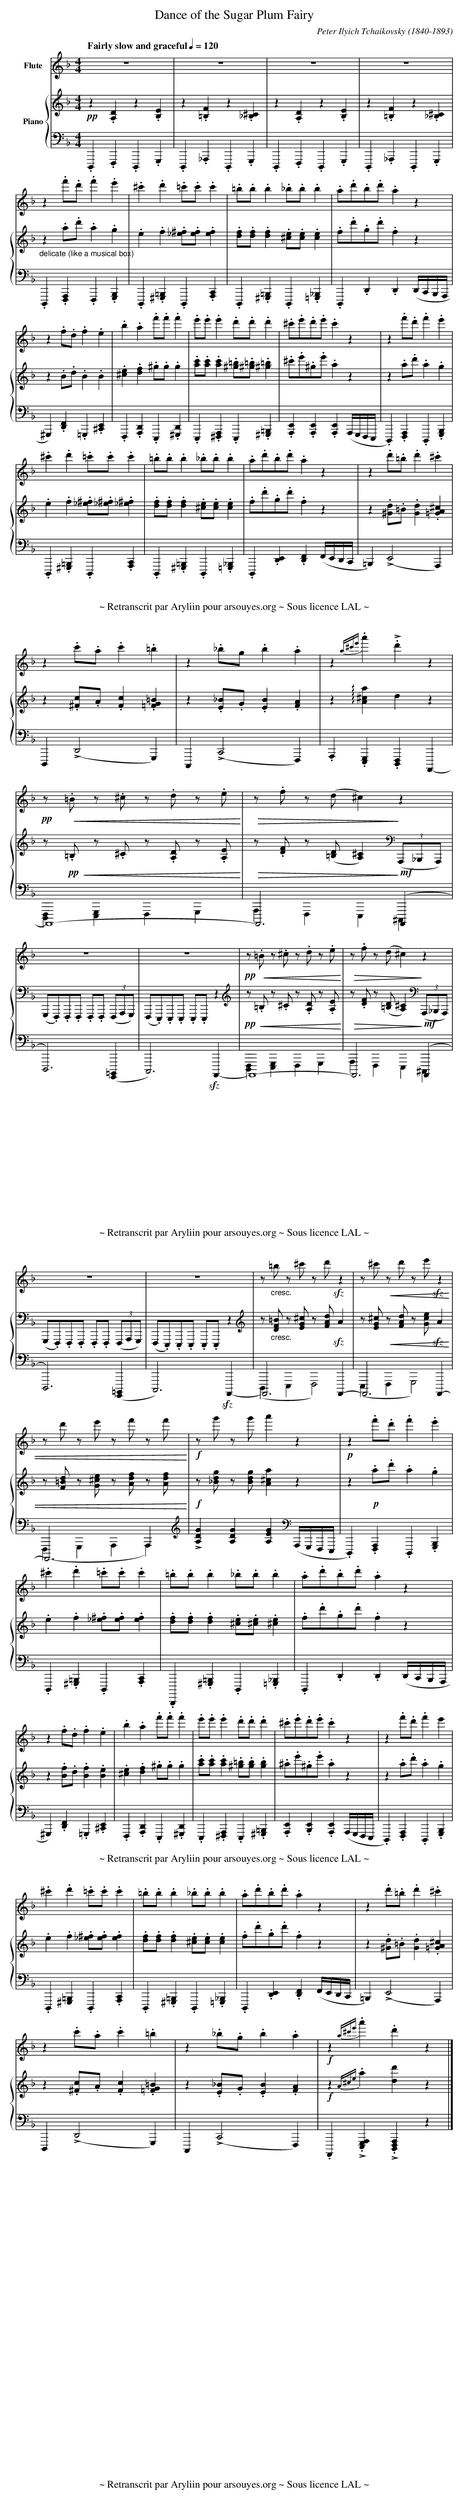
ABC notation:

X:1
T:Dance of the Sugar Plum Fairy
C:Peter Ilyich Tchaikovsky (1840-1893)
L:1/4
M:4/4
Q:"Fairly slow and graceful" 1/4=120
V:1 clef=treble name="Flute"
V:2 clef=treble name="Piano"
V:3 clef=bass middle=d %piano
%%staves 1 {2 3}
K:F
%%footer ~ Retranscrit par Aryliin pour arsouyes.org ~ Sous licence LAL ~
[V:1] z4 | z4 | z4 | z4        |
[V:1] z .f'/2.d'/2 .f' .e' | .^c' .d' .=c'/2.c'/2 .c'      | .=b/2.b/2 .b ._b/2.b/2 .b   | .a/2.d'/2.b/2.d'/2 .a z |
[V:1] z .f/2.d/2 .f .e         | .b .a .f'/2.f'/2 .f' | .e'/2.e'/2 .e' .d'/2.d'/2 .d' | .^c'/2.e'/2.d'/2.e'/2 .c' z | z .f'/2.d'/2 .f' .e'    |
[V:1] .^c' .d' .=c'/2.c'/2 .c'                 | .=b/2.b/2 .b ._b/2.b/2 .b     | .a/2.d'/2.b/2.d'/2 .a  z    | z .d'/2.=b/2 .d' .^c'          |
[V:1] z .c'/2.a/2 .c' .=b                      |  z ._b/2g/2 .b .a             | z {a^c'e'} .a' +accent+.d' z|
[V:1] +pp+ z/2 +crescendo(+.=B/2 z/2 .^c/2 z/2 .d/2 z/2 .e/2 +crescendo)+      | +diminuendo(+ z/2 .f/2 z/2 (d/2 ^c)+diminuendo)+ z           |
[V:1] z4 | z4 | +pp+ z/2 +crescendo(+.=B/2 z/2 .^c/2 z/2 .d/2 z/2 .e/2 +crescendo)+  | +diminuendo(+ z/2 .f/2 z/2 (d/2 ^c)+diminuendo)+ z     |
[V:1] z4 | z4 |z/2 "_cresc." =b/2 z/2 ^c'/2 z/2 d'/2 +sfz+ z   | z/2 ^c'/2 +crescendo(+ z/2 d'/2 z/2 e'/2 +sfz+ z     |
[V:1] z/2 d'/2 z/2 e'/2 z/2 f'/2 z/2 f'/2 +crescendo)+| +f+z/2 g'/2 z/2 g'/2 a' z    | +p+ z .f'/2.d'/2 .f' .e' |
[V:1] .^c' .d' .=c'/2.c'/2 .c' | .=b/2.b/2 .b ._b/2.b/2 .b                     | .a/2.d'/2.b/2.d'/2 .a z     |
[V:1] z .f/2.d/2 .f .e         | .b .a .f'/2.f'/2 .f' | .e'/2.e'/2 .e' .d'/2.d'/2 .d'| .^c'/2.e'/2.d'/2.e'/2 .c' z  | z .f'/2.d'/2 .f' e'     |
[V:1] .^c' .d' .=c'/2.c'/2 .c' | .=b/2.b/2 .b ._b/2.b/2 .b                     | .a/2.d'/2.b/2.d'/2 .a z     | z .d'/2.=b/2 .d' .^c'          |
[V:1] z .c'/2.a/2 .c' .=b      | z ._b/2.g/2 .b .a    | +f+ z {a^c'e'}.a' .d' z|]
[V:2] +pp+ z .[A,D] z .[B,E]     | z .[=B,F] z .[_B,^C]      | z .[A,D] z .[B,E]   | z .[=B,F] z .[_B,^C]        |
[V:2] "_delicate (like a musical box)" z .a/2.d'/2 .a .g     | .e .f .[_e^f]/2.[ef]/2 .[ef]                      |
[V:2] .[df]/2.[df]/2 .[df] .[^ce]/2.[ce]/2 .[ce]             | .f/2.d'/2.g/2.d'/2 .f z                           |
[V:2] z .B/2.d/2 .B .B           | .[^ce] .[df] .^g/2.g/2 .g | .[ac']/2.[ac']/2 .[ac'] .[^g=b]/2.[^g=b]/2 .[^g=b]|
[V:2] .^c'/2.e'/2.^g/2.e'/2 .a z | z .a/2.d'/2 .a .g         | .e .f .[_e^f]/2.[_e^f]/2 .[_e^f]                  |
[V:2] .[df]/2.[df]/2 .[df] .[^ce]/2.[ce]/2 .[ce]             | .f/2.d'/2.g/2.d'/2 .f z                           |
[V:2] z .[^Gd]/2.=B/2 .[Gd] .[=GA^c]                         | z .[^Fc]/2.A/2 .[Fc] .[=FG=B]                     |
[V:2] z .[E_B]/2.G/2 .[EB] .[FA] | z +arpeggio+[A^ca] d z    | z/2 +pp+ +crescendo(+ .=B,/2 z/2 .^C/2 z/2 .[A,D]/2 z/2 .[A,E]/2 +crescendo)+ |
[V:2] +diminuendo(+ z/2 .[DF]/2 z/2 ([=B,D]/2 [A,^C]) +diminuendo)+ +mf+ [V:2 clef=bass middle=d K: octave=-2] (3(a/2_b/2a/2) |
[V:2] (g/2.f/2).f/2.f/2 .f/2.f/2 (3(f/2a/2g/2)               | (f/2.e/2).e/2.e/2 .e/2.e/2 z                      |
[V:2 clef=treble K: octave=0]  +pp+ +crescendo(+ z/2 .=B,/2 z/2 .^C/2 z/2 .[A,D]/2 z/2 .[A,E]/2 +crescendo)+                 |
[V:2] +diminuendo(+ z/2 .[DF]/2 z/2 ([=B,D]/2 [A,^C]) +diminuendo)+ +mf+ [V:2 clef=bass middle=d K: octave=-2] (3(a/2_b/2a/2) |
[V:2] (g/2.f/2).f/2.f/2 .f/2.f/2 (3(f/2a/2g/2)               | (f/2.e/2).e/2.e/2 .e/2.e/2 z                      |
[V:2 clef=treble K: octave=0] z/2 "_cresc." [DF=B]/2 z/2 [EG^c]/2 z/2 [FAd]/2 +sfz+ A                                        |
[V:2] z/2 [EG^c]/2 +crescendo(+ z/2 [FAd]/2 z/2 [Gce]/2 +sfz+ A | z/2 [F=Bd]/2 z/2 [G^ce]/2 z/2 [Adf]/2 z/2 [Adf]/2 +crescendo)+ |
[V:2] +f+ z/2 [_Bdg]/2 z/2 [Bdg]/2 [A^ca] z                  | z +p+ .a/2.d'/2 .a .g   | .e .f .[_e^f]/2.[ef]/2 .[ef]         |
[V:2] .[df]/2.[df]/2 .[df] .[^ce]/2.[^ce]/2 .[^ce]           | .f/2.d'/2.g/2.d'/2 .f z | z .[Bf]/2.d/2 .[Bf] .[Be]            |
[V:2] .[^ce] .[df] .^g/2.g/2 .g                              | .[ac']/2.[ac']/2 .[ac'] .[^g=b]/2.[gb]/2 .[gb]    |
[V:2] .^a/2.e'/2.^g/2.e'/2 .a z                              | z .a/2.d'/2 .a .g       | .e .f .[_e^f]/2.[ef]/2 .[ef]         |
[V:2] .[df]/2.[df]/2 .[df] .[^ce]/2.[ce]/2 .[ce]             | .f/2.d'/2.g/2.d'/2 .f z | z .[^Gd]/2.=B/2 .[Gd] .[=GA^c]       |
[V:2] z .[^Fc]/2.A/2 .[Fc] .[=FG=B]                          | z .[E_B]/2.G/2 .[EB] .[FA]                                     |
[V:2] +f+ z {A^ce}.a [dd'] z                                |]
[V:3 K: octave=-2] .d .f .d .g    | .d ._a .d .g   | .d .f .d .g  | .d ._a .d .g  | .d .[fa] .f .[gb] | .d .[^g=b] .d .[ac'] |
[V:3 K: octave=-2] .d .[^g=b] .d .[=g_b]           | .d .d' .d' (d'/4c'/4b/4a/4   | ^g) .[d'f'] .=g .[^c'e']                 |
[V:3 K: octave=-2] .f .[ad'] .e .[^gd']            | .e .[^fa] .e .[^g=b]         | .[ae'] .[ae'] .[ae'] (a/4g/4f/4e/4       |
[V:3 K: octave=-2] .d) .[fa] .d .[gb]              | .d .[^g=b] .d .[ac']         | .d .[^g=b] .d .[=g_b] |.d .[d'e'] .[d'f'] (f'/4e'/4d'/4c'/4 |
[V:3 K: octave=-2] =b) (+accent+e'2 a)             | d (+accent+d'2 g)            | c (+accent+c'2 f) | .a .[eg] .[df] A-    |
[V:3 K: octave=-2] A4- & [df] [eg] f g             | A3  (A & a f e ^c            | d3) ([G=B]        | c3) +sfz+ A-         |
[V:3 K: octave=-2] A4- & [df] [eg] f g             | A3  (A & a f e ^c            | d3) ([G=B]        | c3) +sfz+ A-         |
[V:3 K: octave=-2] A3 A- & (d e f2)                | A3  A- & (e f g2)            | A3  a & (f g a a) |
[V:3 clef=treble K: octave=0] +accent+[A,DG] [A,DG] [A,EG] [V:3 clef=bass middle=d K: octave=-2] (a/4g/4f/4e/4    | .d) .[fa] .d .[gb]   |
[V:3 K: octave=-2] .d .[^g=b] .d .[ac']            | .D .[^g=b] .d .[=g_b]        | .d .d' .d' (d'/4c'/4b/4a/4               |
[V:3 K: octave=-2] ^g) .[d'f'] .=g .[^c'e']        | .f .[ad'] .e .[^gd']         |
[V:3 K: octave=-2] .e .[^fa] .e .[^g=b]                    |
[V:3 K: octave=-2] .[ae'] .[be'] .[ae'] (a/4g/4f/4e/4                             | .d) .[fa] .d .[gb]| .d [^g=b] .d .[ac']  |
[V:3 K: octave=-2] .d .[^g=b] .d .[=g_b]           | .d .[d'e'] .[d'f'] (f'/4e'/4d'/4c'/4             | =b) (+accent+e'2 a)  |
[V:3 K: octave=-2] d (+accent+d'2 g)               | c (+accent+c'2 f)            | .A +accent+.[ega] +accent+.[dfa] z      |]
